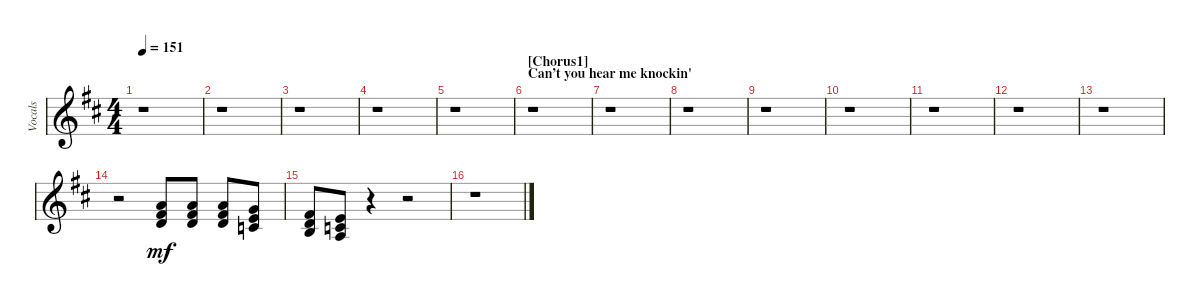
\bracketExtendMode groupsimilarinstruments
\track ("Vocals" "Vocals") {instrument acousticgrandpiano}
\staff {score}
\tuning (E4 B3 G3 D3 A2 E2)
\ts (4 4)
\tempo 151
\clef g2
\ks d
r.1{dy mf} |
r.1 |
r.1 |
r.1 |
r.1 |
\section ("" "[Chorus1]\nCan’t you hear me knockin'\n")
r.1 |
r.1 |
r.1 |
r.1 |
r.1 |
r.1 |
r.1 |
r.1 |
r.2 (7.3{acc forcenatural} 7.2{acc #} 5.1{acc forcenatural}).8 (7.3{acc forcenatural} 7.2{acc #} 5.1{acc forcenatural}).8 (7.3{acc forcenatural} 7.2{acc #} 5.1{acc forcenatural}).8 (5.3{acc forcenatural} 5.2{acc forcenatural} 3.1{acc forcenatural}).8 |
(4.3{acc forcenatural} 3.2{acc forcenatural} 2.1{acc #}).8 (2.3{acc forcenatural} 1.2{acc forcenatural} 0.1{acc forcenatural}).8 r.4 r.2 |
r.1
